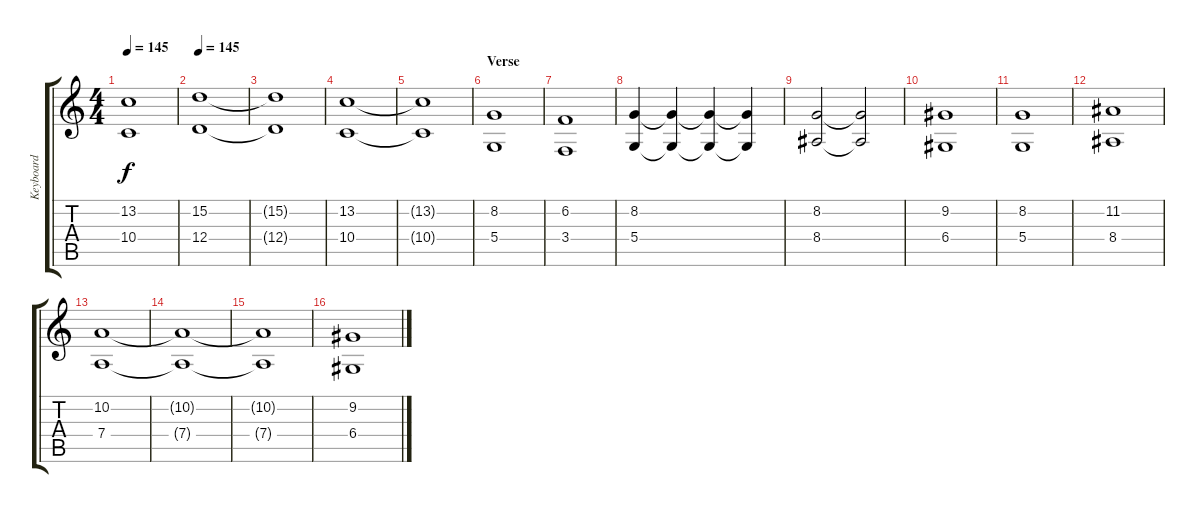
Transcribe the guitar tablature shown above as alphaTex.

\track ("Keyboard" "Keyboard") {instrument stringensemble2}
\staff {score tabs}
\tuning (E4 B3 G3 D3 A2 E2) {hide}
\ts (4 4)
\tempo 145
\clef g2
\ks c
(13.2{t} 10.4{t}).1{dy f} |
\tempo 145
(15.2 12.4).1 |
(15.2{t} 12.4{t}).1 |
(13.2 10.4).1 |
(13.2{t} 10.4{t}).1 |
\section ("" "Verse")
(8.2 5.4).1 |
(6.2 3.4).1 |
(8.2 5.4).4 (8.2{t} 5.4{t}).4 (8.2{t} 5.4{t}).4 (8.2{t} 5.4{t}).4 |
(8.2 8.4).2 (8.2{t} 8.4{t}).2 |
(9.2 6.4).1 |
(8.2 5.4).1 |
(11.2 8.4).1 |
(10.2 7.4).1 |
(10.2{t} 7.4{t}).1 |
(10.2{t} 7.4{t}).1 |
(9.2 6.4).1
